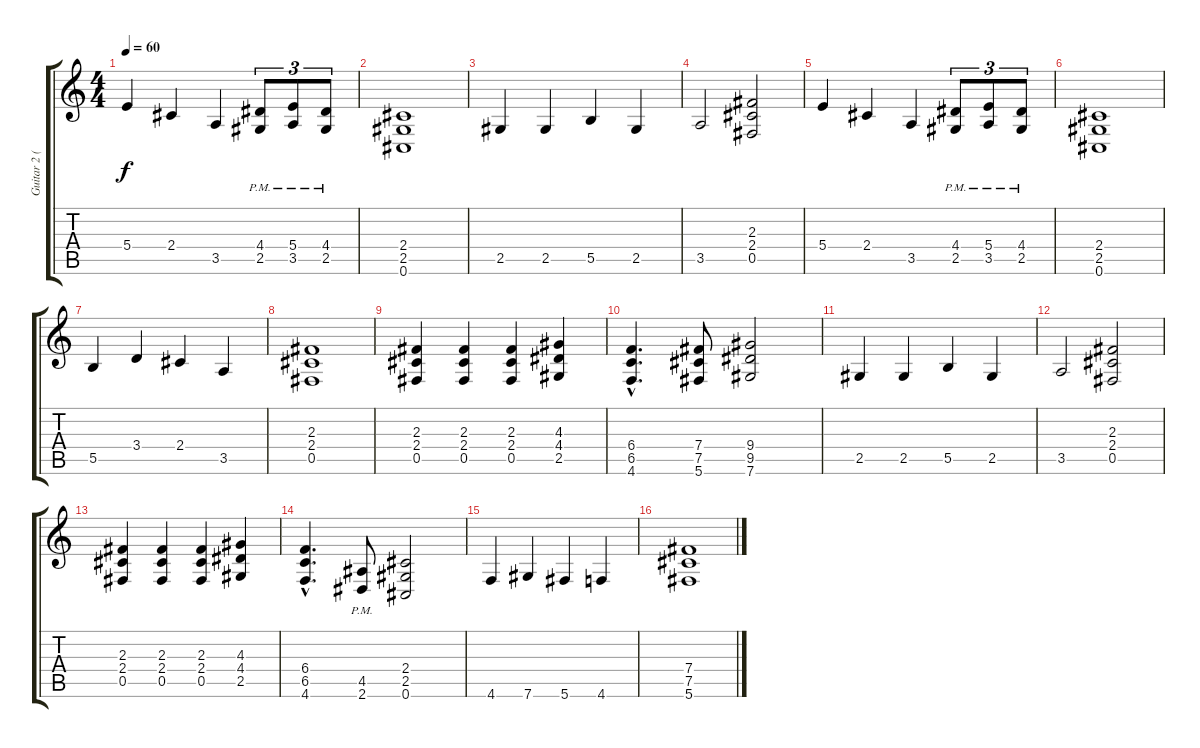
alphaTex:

\track ("Guitar 2 (Distortion)" "Guitar 2 (") {instrument distortionguitar}
\staff {score tabs}
\tuning (Db4 Ab3 E3 B2 Gb2 Db2) {hide}
\ts (4 4)
\tempo 60
\clef g2
\ks c
5.4.4{dy f} 2.4.4 3.5.4 (4.4{pm} 2.5{pm}).8{tu (3 2)} (5.4{pm} 3.5{pm}).8{tu (3 2)} (4.4{pm} 2.5{pm}).8{tu (3 2)} |
(2.4 2.5 0.6).1 |
2.5.4 2.5.4 5.5.4 2.5.4 |
3.5.2 (2.3 2.4 0.5).2 |
5.4.4 2.4.4 3.5.4 (4.4{pm} 2.5{pm}).8{tu (3 2)} (5.4{pm} 3.5{pm}).8{tu (3 2)} (4.4{pm} 2.5{pm}).8{tu (3 2)} |
(2.4 2.5 0.6).1 |
5.5.4 3.4.4 2.4.4 3.5.4 |
(2.3 2.4 0.5).1 |
(2.3 2.4 0.5).4 (2.3 2.4 0.5).4 (2.3 2.4 0.5).4 (4.3 4.4 2.5).4 |
(6.4{hac} 6.5{hac} 4.6{hac}).4{d} (7.4 7.5 5.6).8 (9.4 9.5 7.6).2 |
2.5.4 2.5.4 5.5.4 2.5.4 |
3.5.2 (2.3 2.4 0.5).2 |
(2.3 2.4 0.5).4 (2.3 2.4 0.5).4 (2.3 2.4 0.5).4 (4.3 4.4 2.5).4 |
(6.4{hac} 6.5{hac} 4.6{hac}).4{d} (4.5{pm} 2.6{pm}).8 (2.4 2.5 0.6).2 |
4.6.4 7.6.4 5.6.4 4.6.4 |
(7.4 7.5 5.6).1
